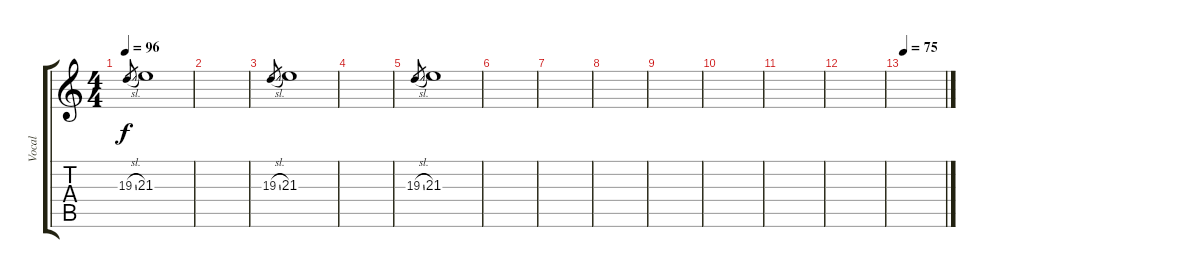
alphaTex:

\track ("Vocal" "Vocal") {instrument oboe}
\staff {score tabs}
\tuning (E4 B3 G3 D3 A2 E2) {hide}
\ts (4 4)
\tempo 96
\clef g2
\ks c
19.3{sl}.8{gr dy f} 21.3.1{volume 8} |
|
19.3{sl}.8{gr} 21.3.1{volume 8} |
|
19.3{sl}.8{gr} 21.3.1{volume 8} |
|
|
|
|
|
|
|
\tempo 75
